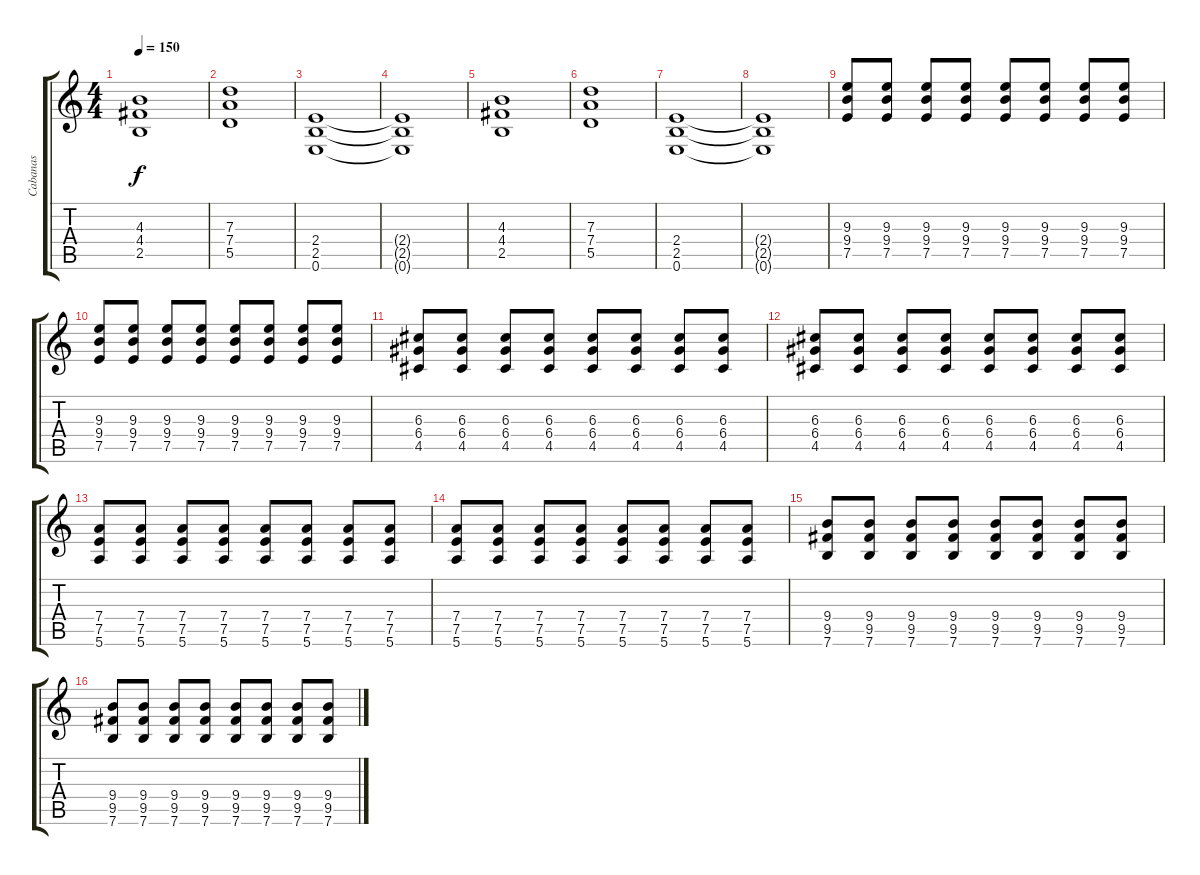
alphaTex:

\track ("Cabanas" "Cabanas") {instrument overdrivenguitar}
\staff {score tabs}
\tuning (E4 B3 G3 D3 A2 E2) {hide}
\ts (4 4)
\tempo 150
\clef g2
\ks c
(4.3 4.4 2.5).1{dy f} |
(7.3 7.4 5.5).1 |
(2.4 2.5 0.6).1 |
(2.4{t} 2.5{t} 0.6{t}).1 |
(4.3 4.4 2.5).1 |
(7.3 7.4 5.5).1 |
(2.4 2.5 0.6).1 |
(2.4{t} 2.5{t} 0.6{t}).1 |
(9.3 9.4 7.5).8 (9.3 9.4 7.5).8 (9.3 9.4 7.5).8 (9.3 9.4 7.5).8 (9.3 9.4 7.5).8 (9.3 9.4 7.5).8 (9.3 9.4 7.5).8 (9.3 9.4 7.5).8 |
(9.3 9.4 7.5).8 (9.3 9.4 7.5).8 (9.3 9.4 7.5).8 (9.3 9.4 7.5).8 (9.3 9.4 7.5).8 (9.3 9.4 7.5).8 (9.3 9.4 7.5).8 (9.3 9.4 7.5).8 |
(6.3 6.4 4.5).8 (6.3 6.4 4.5).8 (6.3 6.4 4.5).8 (6.3 6.4 4.5).8 (6.3 6.4 4.5).8 (6.3 6.4 4.5).8 (6.3 6.4 4.5).8 (6.3 6.4 4.5).8 |
(6.3 6.4 4.5).8 (6.3 6.4 4.5).8 (6.3 6.4 4.5).8 (6.3 6.4 4.5).8 (6.3 6.4 4.5).8 (6.3 6.4 4.5).8 (6.3 6.4 4.5).8 (6.3 6.4 4.5).8 |
(7.4 7.5 5.6).8 (7.4 7.5 5.6).8 (7.4 7.5 5.6).8 (7.4 7.5 5.6).8 (7.4 7.5 5.6).8 (7.4 7.5 5.6).8 (7.4 7.5 5.6).8 (7.4 7.5 5.6).8 |
(7.4 7.5 5.6).8 (7.4 7.5 5.6).8 (7.4 7.5 5.6).8 (7.4 7.5 5.6).8 (7.4 7.5 5.6).8 (7.4 7.5 5.6).8 (7.4 7.5 5.6).8 (7.4 7.5 5.6).8 |
(9.4 9.5 7.6).8 (9.4 9.5 7.6).8 (9.4 9.5 7.6).8 (9.4 9.5 7.6).8 (9.4 9.5 7.6).8 (9.4 9.5 7.6).8 (9.4 9.5 7.6).8 (9.4 9.5 7.6).8 |
(9.4 9.5 7.6).8 (9.4 9.5 7.6).8 (9.4 9.5 7.6).8 (9.4 9.5 7.6).8 (9.4 9.5 7.6).8 (9.4 9.5 7.6).8 (9.4 9.5 7.6).8 (9.4 9.5 7.6).8
